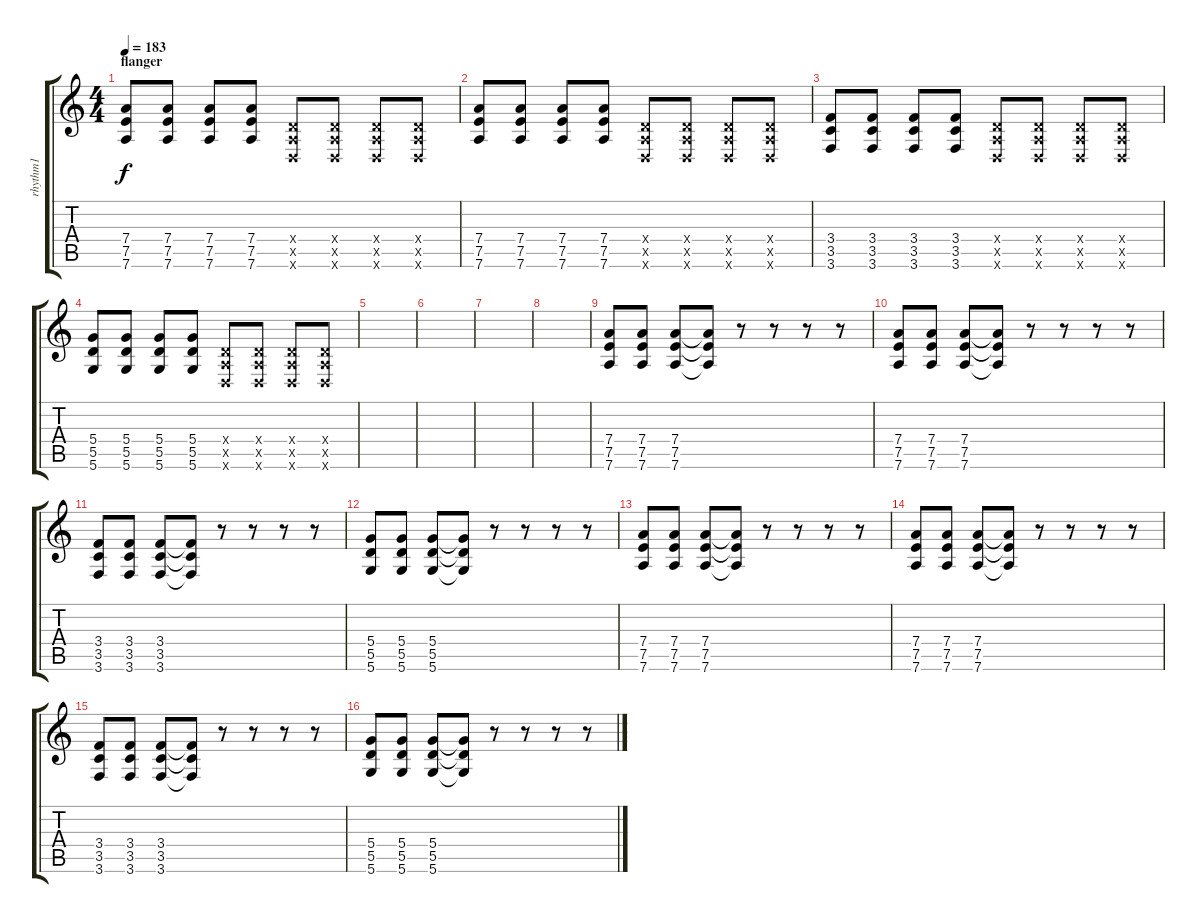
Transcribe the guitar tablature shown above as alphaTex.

\track ("rhythm1" "rhythm1") {instrument distortionguitar}
\staff {score tabs}
\tuning (E4 B3 G3 D3 A2 D2) {hide}
\ts (4 4)
\section ("" "flanger")
\tempo 183
\clef g2
\ks c
(7.4 7.5 7.6).8{dy f} (7.4 7.5 7.6).8 (7.4 7.5 7.6).8 (7.4 7.5 7.6).8 (0.4{x} 0.5{x} 0.6{x}).8 (0.4{x} 0.5{x} 0.6{x}).8 (0.4{x} 0.5{x} 0.6{x}).8 (0.4{x} 0.5{x} 0.6{x}).8 |
(7.4 7.5 7.6).8 (7.4 7.5 7.6).8 (7.4 7.5 7.6).8 (7.4 7.5 7.6).8 (0.4{x} 0.5{x} 0.6{x}).8 (0.4{x} 0.5{x} 0.6{x}).8 (0.4{x} 0.5{x} 0.6{x}).8 (0.4{x} 0.5{x} 0.6{x}).8 |
(3.4 3.5 3.6).8 (3.4 3.5 3.6).8 (3.4 3.5 3.6).8 (3.4 3.5 3.6).8 (0.4{x} 0.5{x} 0.6{x}).8 (0.4{x} 0.5{x} 0.6{x}).8 (0.4{x} 0.5{x} 0.6{x}).8 (0.4{x} 0.5{x} 0.6{x}).8 |
(5.4 5.5 5.6).8 (5.4 5.5 5.6).8 (5.4 5.5 5.6).8 (5.4 5.5 5.6).8 (0.4{x} 0.5{x} 0.6{x}).8 (0.4{x} 0.5{x} 0.6{x}).8 (0.4{x} 0.5{x} 0.6{x}).8 (0.4{x} 0.5{x} 0.6{x}).8 |
|
|
|
|
(7.4 7.5 7.6).8 (7.4 7.5 7.6).8 (7.4 7.5 7.6).8 (7.4{t} 7.5{t} 7.6{t}).8 r.8 r.8 r.8 r.8 |
(7.4 7.5 7.6).8 (7.4 7.5 7.6).8 (7.4 7.5 7.6).8 (7.4{t} 7.5{t} 7.6{t}).8 r.8 r.8 r.8 r.8 |
(3.4 3.5 3.6).8 (3.4 3.5 3.6).8 (3.4 3.5 3.6).8 (3.4{t} 3.5{t} 3.6{t}).8 r.8 r.8 r.8 r.8 |
(5.4 5.5 5.6).8 (5.4 5.5 5.6).8 (5.4 5.5 5.6).8 (5.4{t} 5.5{t} 5.6{t}).8 r.8 r.8 r.8 r.8 |
(7.4 7.5 7.6).8 (7.4 7.5 7.6).8 (7.4 7.5 7.6).8 (7.4{t} 7.5{t} 7.6{t}).8 r.8 r.8 r.8 r.8 |
(7.4 7.5 7.6).8 (7.4 7.5 7.6).8 (7.4 7.5 7.6).8 (7.4{t} 7.5{t} 7.6{t}).8 r.8 r.8 r.8 r.8 |
(3.4 3.5 3.6).8 (3.4 3.5 3.6).8 (3.4 3.5 3.6).8 (3.4{t} 3.5{t} 3.6{t}).8 r.8 r.8 r.8 r.8 |
(5.4 5.5 5.6).8 (5.4 5.5 5.6).8 (5.4 5.5 5.6).8 (5.4{t} 5.5{t} 5.6{t}).8 r.8 r.8 r.8 r.8
